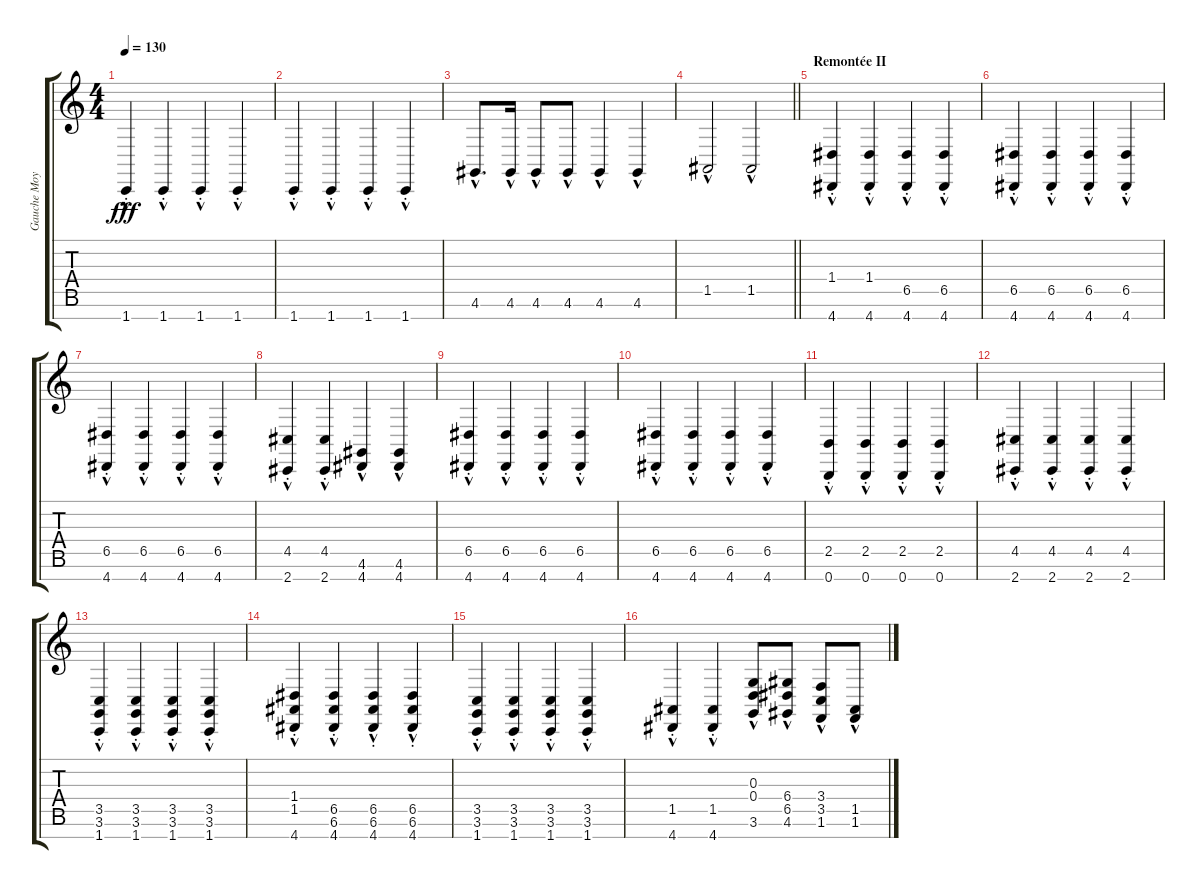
\track ("Gauche Moyenne" "Gauche Moy") {instrument acousticgrandpiano}
\staff {score tabs}
\tuning (E4 B3 G3 D3 A2 E2 B1) {hide}
\ts (4 4)
\tempo 130
\clef g2
\ks c
1.7{hac st}.4{dy fff} 1.7{hac st}.4 1.7{hac st}.4 1.7{hac st}.4 |
1.7{hac st}.4 1.7{hac st}.4 1.7{hac st}.4 1.7{hac st}.4 |
4.6{hac}.8{d} 4.6{hac}.16 4.6{hac}.8 4.6{hac}.8 4.6{hac}.4 4.6{hac}.4 |
\barLineRight lightlight
1.5{hac}.2 1.5{hac}.2 |
\section ("" "Remontée II")
(1.4{hac st} 4.7{hac st}).4 (1.4{hac st} 4.7{hac st}).4 (6.5{hac st} 4.7{hac st}).4 (6.5{hac st} 4.7{hac st}).4 |
(6.5{hac st} 4.7{hac st}).4 (6.5{hac st} 4.7{hac st}).4 (6.5{hac st} 4.7{hac st}).4 (6.5{hac st} 4.7{hac st}).4 |
(6.5{hac st} 4.7{hac st}).4 (6.5{hac st} 4.7{hac st}).4 (6.5{hac st} 4.7{hac st}).4 (6.5{hac st} 4.7{hac st}).4 |
(4.5{hac st} 2.7{hac st}).4 (4.5{hac st} 2.7{hac st}).4 (4.6{hac} 4.7).4 (4.6{hac} 4.7).4 |
(6.5{hac st} 4.7{hac st}).4 (6.5{hac st} 4.7{hac st}).4 (6.5{hac st} 4.7{hac st}).4 (6.5{hac st} 4.7{hac st}).4 |
(6.5{hac st} 4.7{hac st}).4 (6.5{hac st} 4.7{hac st}).4 (6.5{hac st} 4.7{hac st}).4 (6.5{hac st} 4.7{hac st}).4 |
(2.5{hac st} 0.7{hac st}).4 (2.5{hac st} 0.7{hac st}).4 (2.5{hac st} 0.7{hac st}).4 (2.5{hac st} 0.7{hac st}).4 |
(4.5{hac st} 2.7{hac st}).4 (4.5{hac st} 2.7{hac st}).4 (4.5{hac st} 2.7{hac st}).4 (4.5{hac st} 2.7{hac st}).4 |
(3.5{hac st} 3.6 1.7{hac st}).4 (3.5{hac st} 3.6 1.7{hac st}).4 (3.5{hac st} 3.6 1.7{hac st}).4 (3.5{hac st} 3.6 1.7{hac st}).4 |
(1.4{hac st} 1.5 4.7{hac st}).4 (6.5{hac st} 6.6{hac} 4.7{hac st}).4 (6.5{hac} 6.6{hac st} 4.7{hac}).4 (6.5{hac} 6.6{hac st} 4.7{hac}).4 |
(3.5{hac st} 3.6 1.7{hac st}).4 (3.5{hac st} 3.6 1.7{hac st}).4 (3.5{hac st} 3.6 1.7{hac st}).4 (3.5{hac st} 3.6 1.7{hac st}).4 |
(1.5{hac st} 4.7).4 (1.5{hac st} 4.7).4 (0.3{hac} 0.4 3.6{hac}).8 (6.4{hac} 6.5 4.6{hac}).8 (3.4{hac} 3.5 1.6{hac}).8 (1.5{hac} 1.6).8
